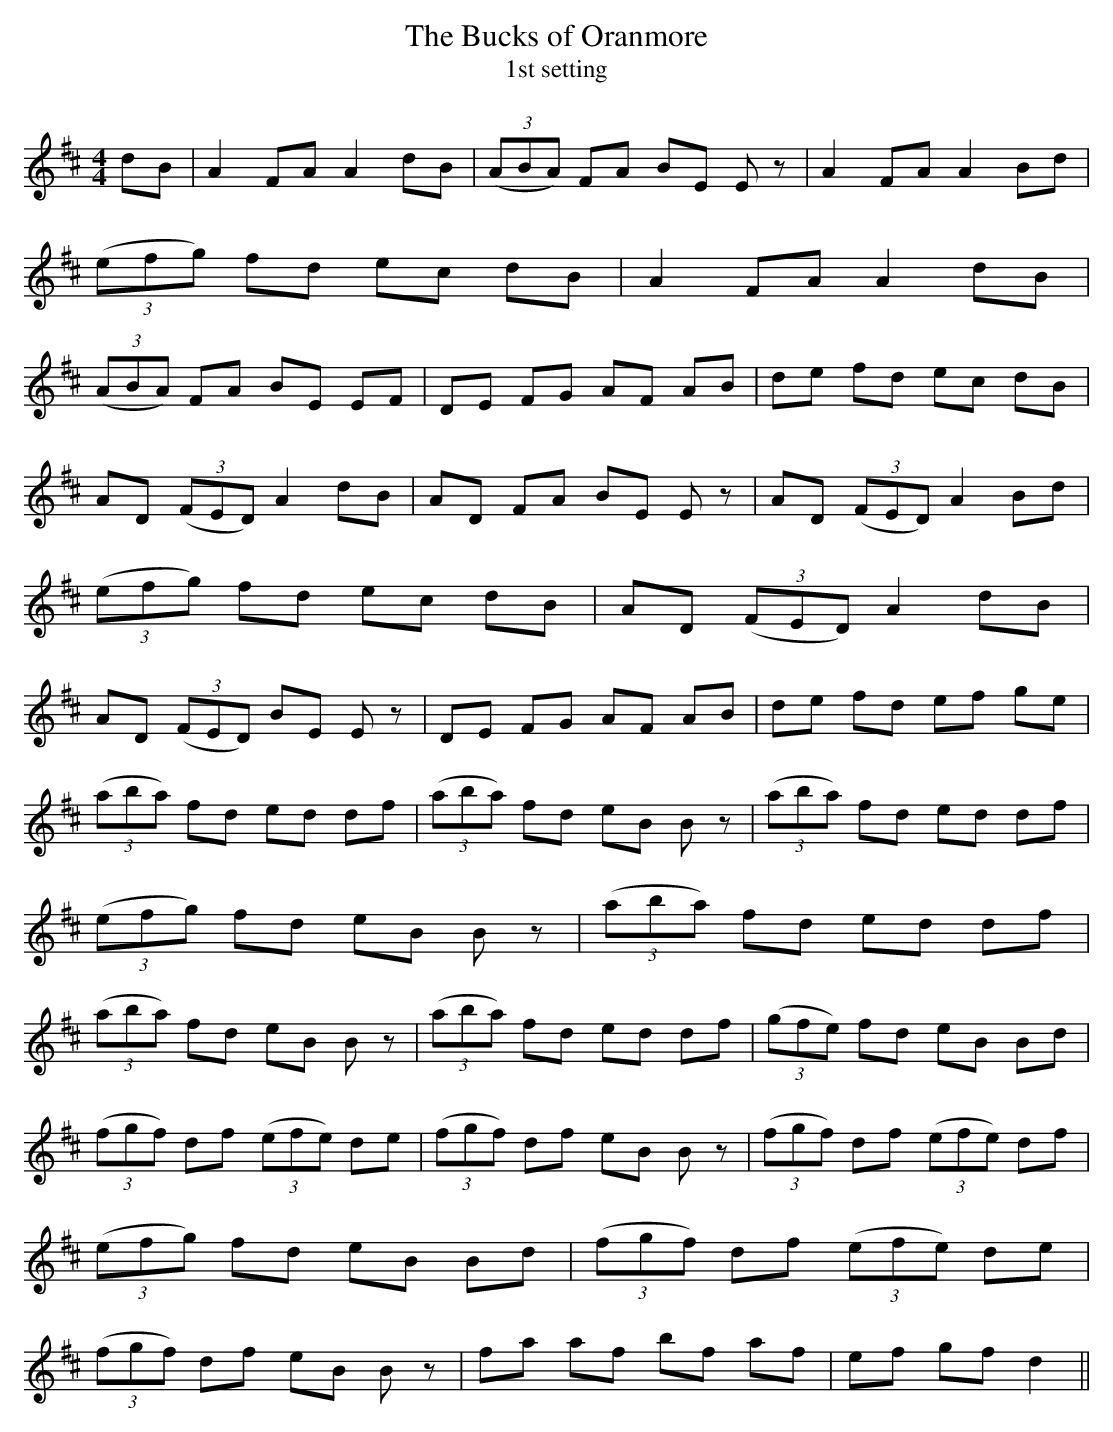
X:1
T: The Bucks of Oranmore
T: 1st setting
Q: 232
K:D
M:4/4
L:1/8
dB|A2 FA A2 dB|((3ABA) FA BE Ez|A2 FA A2 Bd|((3efg) fd ec dB|A2 FA A2 dB|((3ABA) FA BE EF|DE FG AF AB|de fd ec dB|
AD ((3FED) A2 dB|AD FA BE Ez|AD ((3FED) A2 Bd|((3efg) fd ec dB|AD ((3FED) A2 dB|AD ((3FED) BE Ez|DE FG AF AB|de fd ef ge|
((3aba) fd ed df|((3aba) fd eB Bz|((3aba) fd ed df|((3efg) fd eB Bz|((3aba) fd ed df|((3aba) fd eB Bz|((3aba) fd ed df|((3gfe) fd eB Bd|
((3fgf) df ((3efe) de|((3fgf) df eB Bz|((3fgf) df ((3efe) df|((3efg) fd eB Bd|((3fgf) df ((3efe) de|((3fgf) df eB Bz|fa af bf af|ef gf d2||
